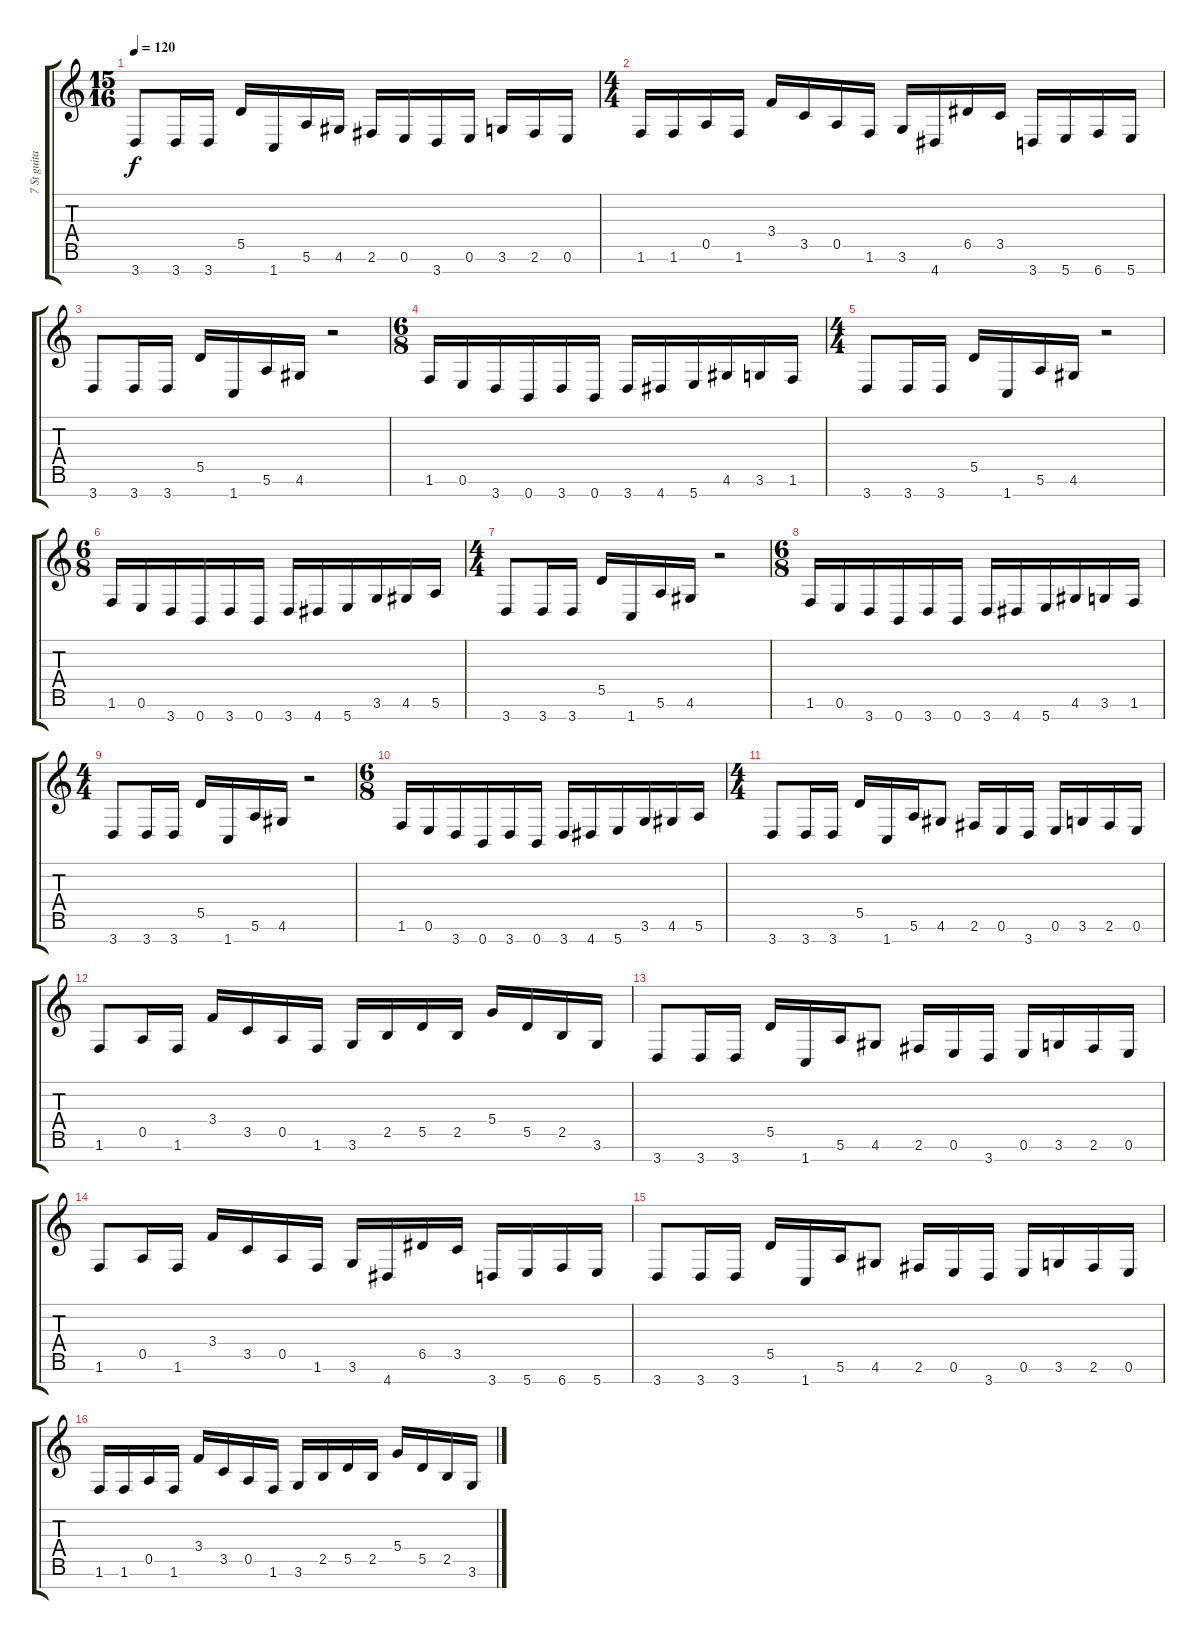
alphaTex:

\track ("7 St guitar" "7 St guita") {instrument distortionguitar}
\staff {score tabs}
\tuning (E4 B3 G3 D3 A2 E2 B1) {hide}
\ts (15 16)
\tempo 120
\clef g2
\ks c
3.7.8{dy f} 3.7.16 3.7.16 5.5.16 1.7.16 5.6.16 4.6.16 2.6.16 0.6.16 3.7.16 0.6.16 3.6.16 2.6.16 0.6.16 |
\ts (4 4)
1.6.16 1.6.16 0.5.16 1.6.16 3.4.16 3.5.16 0.5.16 1.6.16 3.6.16 4.7.16 6.5.16 3.5.16 3.7.16 5.7.16 6.7.16 5.7.16 |
3.7.8 3.7.16 3.7.16 5.5.16 1.7.16 5.6.16 4.6.16 r.2 |
\ts (6 8)
1.6.16 0.6.16 3.7.16 0.7.16 3.7.16 0.7.16 3.7.16 4.7.16 5.7.16 4.6.16 3.6.16 1.6.16 |
\ts (4 4)
3.7.8 3.7.16 3.7.16 5.5.16 1.7.16 5.6.16 4.6.16 r.2 |
\ts (6 8)
1.6.16 0.6.16 3.7.16 0.7.16 3.7.16 0.7.16 3.7.16 4.7.16 5.7.16 3.6.16 4.6.16 5.6.16 |
\ts (4 4)
3.7.8 3.7.16 3.7.16 5.5.16 1.7.16 5.6.16 4.6.16 r.2 |
\ts (6 8)
1.6.16 0.6.16 3.7.16 0.7.16 3.7.16 0.7.16 3.7.16 4.7.16 5.7.16 4.6.16 3.6.16 1.6.16 |
\ts (4 4)
3.7.8 3.7.16 3.7.16 5.5.16 1.7.16 5.6.16 4.6.16 r.2 |
\ts (6 8)
1.6.16 0.6.16 3.7.16 0.7.16 3.7.16 0.7.16 3.7.16 4.7.16 5.7.16 3.6.16 4.6.16 5.6.16 |
\ts (4 4)
3.7.8 3.7.16 3.7.16 5.5.16 1.7.16 5.6.16 4.6.8 2.6.16 0.6.16 3.7.16 0.6.16 3.6.16 2.6.16 0.6.16 |
1.6.8 0.5.16 1.6.16 3.4.16 3.5.16 0.5.16 1.6.16 3.6.16 2.5.16 5.5.16 2.5.16 5.4.16 5.5.16 2.5.16 3.6.16 |
3.7.8 3.7.16 3.7.16 5.5.16 1.7.16 5.6.16 4.6.8 2.6.16 0.6.16 3.7.16 0.6.16 3.6.16 2.6.16 0.6.16 |
1.6.8 0.5.16 1.6.16 3.4.16 3.5.16 0.5.16 1.6.16 3.6.16 4.7.16 6.5.16 3.5.16 3.7.16 5.7.16 6.7.16 5.7.16 |
3.7.8 3.7.16 3.7.16 5.5.16 1.7.16 5.6.16 4.6.8 2.6.16 0.6.16 3.7.16 0.6.16 3.6.16 2.6.16 0.6.16 |
1.6.16 1.6.16 0.5.16 1.6.16 3.4.16 3.5.16 0.5.16 1.6.16 3.6.16 2.5.16 5.5.16 2.5.16 5.4.16 5.5.16 2.5.16 3.6.16
